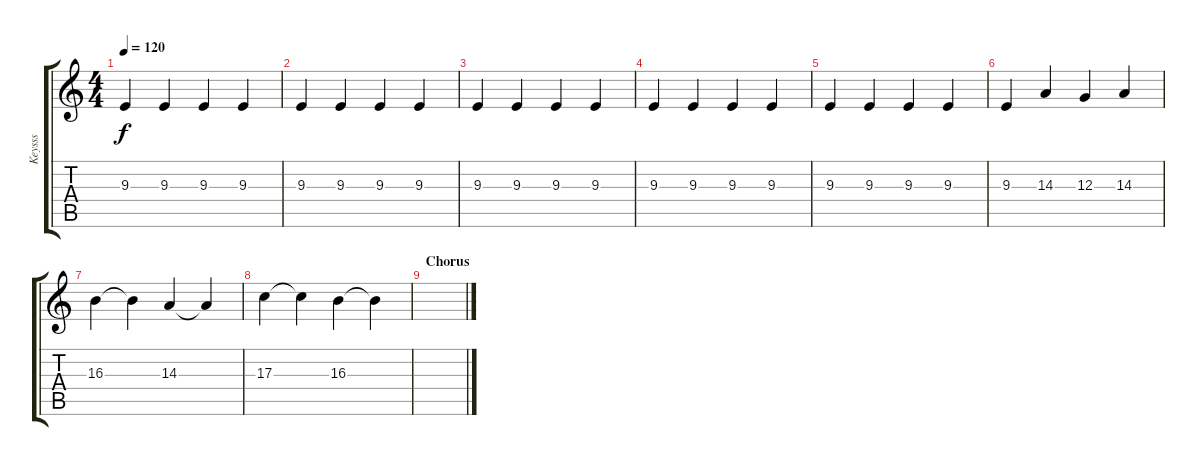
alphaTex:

\track ("Keysss" "Keysss") {instrument synthstrings1}
\staff {score tabs}
\tuning (E4 B3 G3 D3 A2 E2) {hide}
\ts (4 4)
\tempo 120
\clef g2
\ks c
9.3.4{dy f} 9.3.4 9.3.4 9.3.4 |
9.3.4 9.3.4 9.3.4 9.3.4 |
9.3.4 9.3.4 9.3.4 9.3.4 |
9.3.4 9.3.4 9.3.4 9.3.4 |
9.3.4 9.3.4 9.3.4 9.3.4 |
9.3.4{volume 13} 14.3.4 12.3.4 14.3.4 |
16.3.4 16.3{t}.4 14.3.4 14.3{t}.4 |
17.3.4 17.3{t}.4 16.3.4 16.3{t}.4 |
\section ("" "Chorus")
